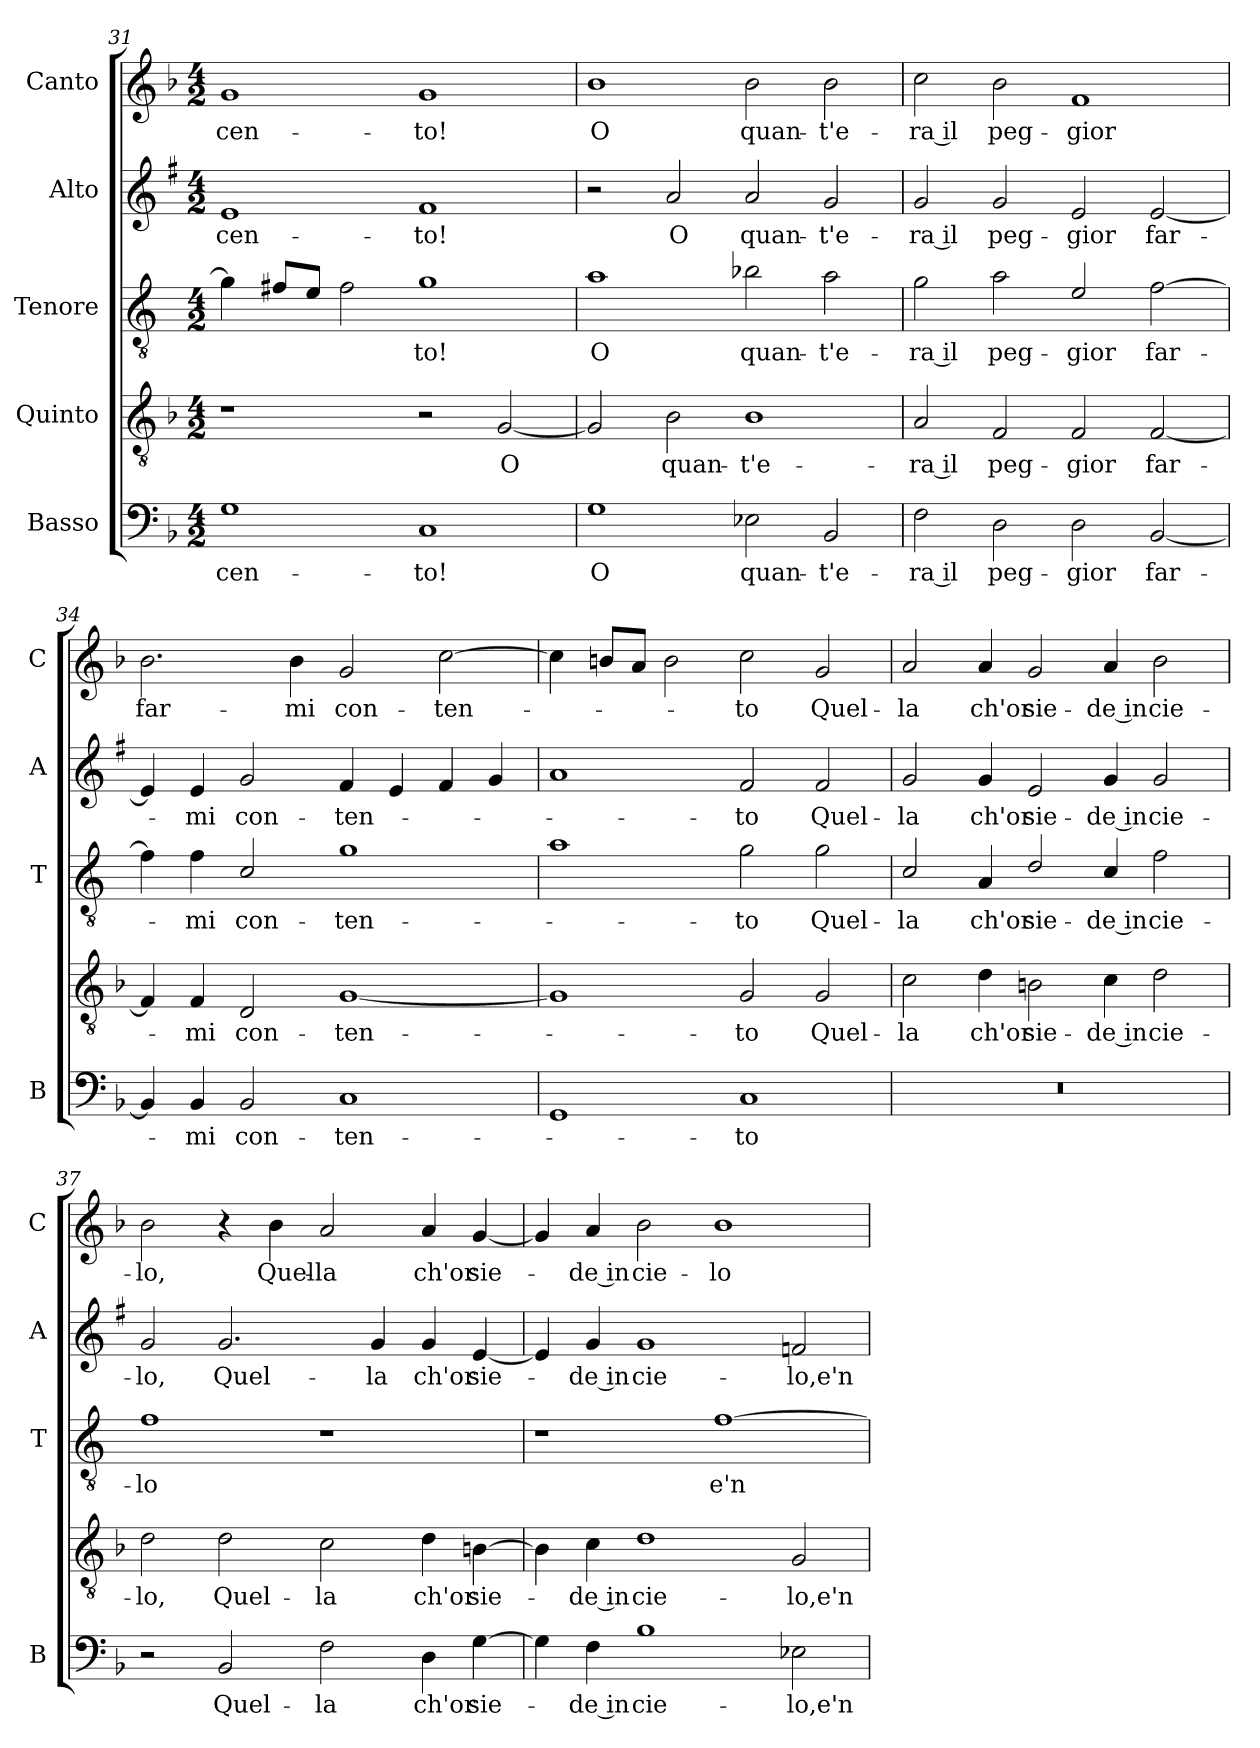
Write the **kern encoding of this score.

**kern	**text	**kern	**text	**kern	**text	**kern	**text	**kern	**text
*part5	*part5	*part4	*part4	*part3	*part3	*part2	*part2	*part1	*part1
*staff5	*staff5	*staff4	*staff4	*staff3	*staff3	*staff2	*staff2	*staff1	*staff1
*I"Basso	*	*I"Quinto	*	*I"Tenore	*	*I"Alto	*	*I"Canto	*
*I'B	*	*	*	*I'T	*	*I'A	*	*I'C	*
*clefF4	*	*clefGv2	*	*clefGv2	*	*clefG2	*	*clefG2	*
*	*	*	*	*ITrd4c7	*	*ITrd1c2	*	*	*
*k[b-]	*	*k[b-]	*	*k[b-]	*	*k[b-]	*	*k[b-]	*
*F:	*	*F:	*	*F:	*	*F:	*	*F:	*
*M4/2	*	*M4/2	*	*M4/2	*	*M4/2	*	*M4/2	*
=31	=31	=31	=31	=31	=31	=31	=31	=31	=31
!	!LO:LY:b	!	!	!	!	!	!LO:LY:b	!	!LO:LY:b
1G	cen-	1r	.	4c\]	.	1d	cen-	1g	cen-
.	.	.	.	8Bn/L	.	.	.	.	.
.	.	.	.	8A/J	.	.	.	.	.
.	.	.	.	2B\	.	.	.	.	.
!	!LO:LY:b	!	!	!	!LO:LY:b	!	!LO:LY:b	!	!LO:LY:b
1C	-to!	2r	.	1c	-to!	1e	-to!	1g	-to!
!	!	!	!LO:LY:b	!	!	!	!	!	!
.	.	[2G/	O	.	.	.	.	.	.
=32	=32	=32	=32	=32	=32	=32	=32	=32	=32
!	!LO:LY:b	!	!	!	!LO:LY:b	!	!	!	!LO:LY:b
1G	O	2G/]	.	1d	O	2r	.	1b-	O
!	!	!	!LO:LY:b	!	!	!	!LO:LY:b	!	!
.	.	2B-\	quan-	.	.	2g/	O	.	.
!	!LO:LY:b	!	!LO:LY:b	!	!LO:LY:b	!	!LO:LY:b	!	!LO:LY:b
2E-X\	quan-	1B-	-t'e-	2e-X\	quan-	2g/	quan-	2b-\	quan-
!	!LO:LY:b	!	!	!	!LO:LY:b	!	!LO:LY:b	!	!LO:LY:b
2BB-/	-t'e-	.	.	2d\	-t'e-	2f/	-t'e-	2b-\	-t'e-
!!LO:LB:g=z
=33	=33	=33	=33	=33	=33	=33	=33	=33	=33
!	!LO:LY:b	!	!LO:LY:b	!	!LO:LY:b	!	!LO:LY:b	!	!LO:LY:b
2F\	-ra il	2A/	-ra il	2c\	-ra il	2f/	-ra il	2cc\	-ra il
!	!LO:LY:b	!	!LO:LY:b	!	!LO:LY:b	!	!LO:LY:b	!	!LO:LY:b
2D\	peg-	2F/	peg-	2d\	peg-	2f/	peg-	2b-\	peg-
!	!LO:LY:b	!	!LO:LY:b	!	!LO:LY:b	!	!LO:LY:b	!	!LO:LY:b
2D\	-gior	2F/	-gior	2A/	-gior	2d/	-gior	1f	-gior
!	!LO:LY:b	!	!LO:LY:b	!	!LO:LY:b	!	!LO:LY:b	!	!
[2BB-/	far-	[2F/	far-	[2B-\	far-	[2d/	far-	.	.
=34	=34	=34	=34	=34	=34	=34	=34	=34	=34
!	!	!	!	!	!	!	!	!	!LO:LY:b
4BB-/]	.	4F/]	.	4B-\]	.	4d/]	.	2.b-\	far-
!	!LO:LY:b	!	!LO:LY:b	!	!LO:LY:b	!	!LO:LY:b	!	!
4BB-/	-mi	4F/	-mi	4B-\	-mi	4d/	-mi	.	.
!	!LO:LY:b	!	!LO:LY:b	!	!LO:LY:b	!	!LO:LY:b	!	!
2BB-/	con-	2D/	con-	2F/	con-	2f/	con-	.	.
!	!	!	!	!	!	!	!	!	!LO:LY:b
.	.	.	.	.	.	.	.	4b-\	-mi
!	!LO:LY:b	!	!LO:LY:b	!	!LO:LY:b	!	!LO:LY:b	!	!LO:LY:b
1C	-ten-	[1G	-ten-	1c	-ten-	4e/	-ten-	2g/	con-
.	.	.	.	.	.	4d/	.	.	.
!	!	!	!	!	!	!	!	!	!LO:LY:b
.	.	.	.	.	.	4e/	.	[2cc\	-ten-
.	.	.	.	.	.	4f/	.	.	.
=35	=35	=35	=35	=35	=35	=35	=35	=35	=35
1GG	.	1G]	.	1d	.	1g	.	4cc\]	.
.	.	.	.	.	.	.	.	8bn/L	.
.	.	.	.	.	.	.	.	8a/J	.
.	.	.	.	.	.	.	.	2b\	.
!	!LO:LY:b	!	!LO:LY:b	!	!LO:LY:b	!	!LO:LY:b	!	!LO:LY:b
1C	-to	2G/	-to	2c\	-to	2e/	-to	2cc\	-to
!	!	!	!LO:LY:b	!	!LO:LY:b	!	!LO:LY:b	!	!LO:LY:b
.	.	2G/	Quel-	2c\	Quel-	2e/	Quel-	2g/	Quel-
=36	=36	=36	=36	=36	=36	=36	=36	=36	=36
!	!	!	!LO:LY:b	!	!LO:LY:b	!	!LO:LY:b	!	!LO:LY:b
0r	.	2c\	-la	2F/	-la	2f/	-la	2a/	-la
!	!	!	!LO:LY:b	!	!LO:LY:b	!	!LO:LY:b	!	!LO:LY:b
.	.	4d\	ch'or	4D/	ch'or	4f/	ch'or	4a/	ch'or
!	!	!	!LO:LY:b	!	!LO:LY:b	!	!LO:LY:b	!	!LO:LY:b
.	.	2Bn\	sie-	2G/	sie-	2d/	sie-	2g/	sie-
!	!	!	!LO:LY:b	!	!LO:LY:b	!	!LO:LY:b	!	!LO:LY:b
.	.	4c\	-de in	4F/	-de in	4f/	-de in	4a/	-de in
!	!	!	!LO:LY:b	!	!LO:LY:b	!	!LO:LY:b	!	!LO:LY:b
.	.	2d\	cie-	2B-\	cie-	2f/	cie-	2b-\	cie-
!!LO:PB:g=z
=37	=37	=37	=37	=37	=37	=37	=37	=37	=37
!	!	!	!LO:LY:b	!	!LO:LY:b	!	!LO:LY:b	!	!LO:LY:b
2r	.	2d\	-lo,	1B-	-lo	2f/	-lo,	2b-\	-lo,
!	!LO:LY:b	!	!LO:LY:b	!	!	!	!LO:LY:b	!	!
2BB-/	Quel-	2d\	Quel-	.	.	2.f/	Quel-	4r	.
!	!	!	!	!	!	!	!	!	!LO:LY:b
.	.	.	.	.	.	.	.	4b-\	Quel-
!	!LO:LY:b	!	!LO:LY:b	!	!	!	!	!	!LO:LY:b
2F\	-la	2c\	-la	1r	.	.	.	2a/	-la
!	!	!	!	!	!	!	!LO:LY:b	!	!
.	.	.	.	.	.	4f/	-la	.	.
!	!LO:LY:b	!	!LO:LY:b	!	!	!	!LO:LY:b	!	!LO:LY:b
4D\	ch'or	4d\	ch'or	.	.	4f/	ch'or	4a/	ch'or
!	!LO:LY:b	!	!LO:LY:b	!	!	!	!LO:LY:b	!	!LO:LY:b
[4G\	sie-	[4Bn\	sie-	.	.	[4d/	sie-	[4g/	sie-
=38	=38	=38	=38	=38	=38	=38	=38	=38	=38
4G\]	.	4B\]	.	1r	.	4d/]	.	4g/]	.
!	!LO:LY:b	!	!LO:LY:b	!	!	!	!LO:LY:b	!	!LO:LY:b
4F\	-de in	4c\	-de in	.	.	4f/	-de in	4a/	-de in
!	!LO:LY:b	!	!LO:LY:b	!	!	!	!LO:LY:b	!	!LO:LY:b
1B-	cie-	1d	cie-	.	.	1f	cie-	2b-\	cie-
!	!	!	!	!	!LO:LY:b	!	!	!	!LO:LY:b
.	.	.	.	[1B-	e'n	.	.	1b-	-lo
!	!LO:LY:b	!	!LO:LY:b	!	!	!	!LO:LY:b	!	!
2E-X\	-lo,e'n	2G/	-lo,e'n	.	.	2e-X/	-lo,e'n	.	.
=	=	=	=	=	=	=	=	=	=
*-	*-	*-	*-	*-	*-	*-	*-	*-	*-
